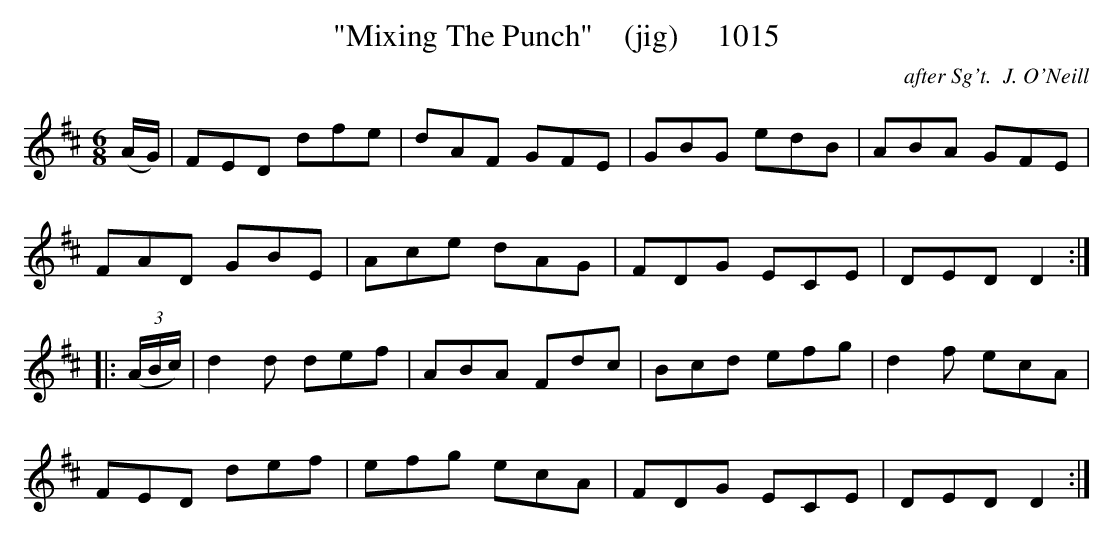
X:1
T:"Mixing The Punch"    (jig)     1015
C:after Sg't.  J. O'Neill
BRENNAN July 2003 (HTTP://WWW.SOSYOURMOM.COM)
M:6/8
L:1/8
K:D
(A/2G/2)|FED dfe|dAF GFE|GBG edB|ABA GFE|
FAD GBE|Ace dAG|FDG ECE|DED D2:|
|:(3(A/2B/2c/2)|d2d def|ABA Fdc|Bcd efg|d2f ecA|
FED def|efg ecA|FDG ECE|DED D2:|
